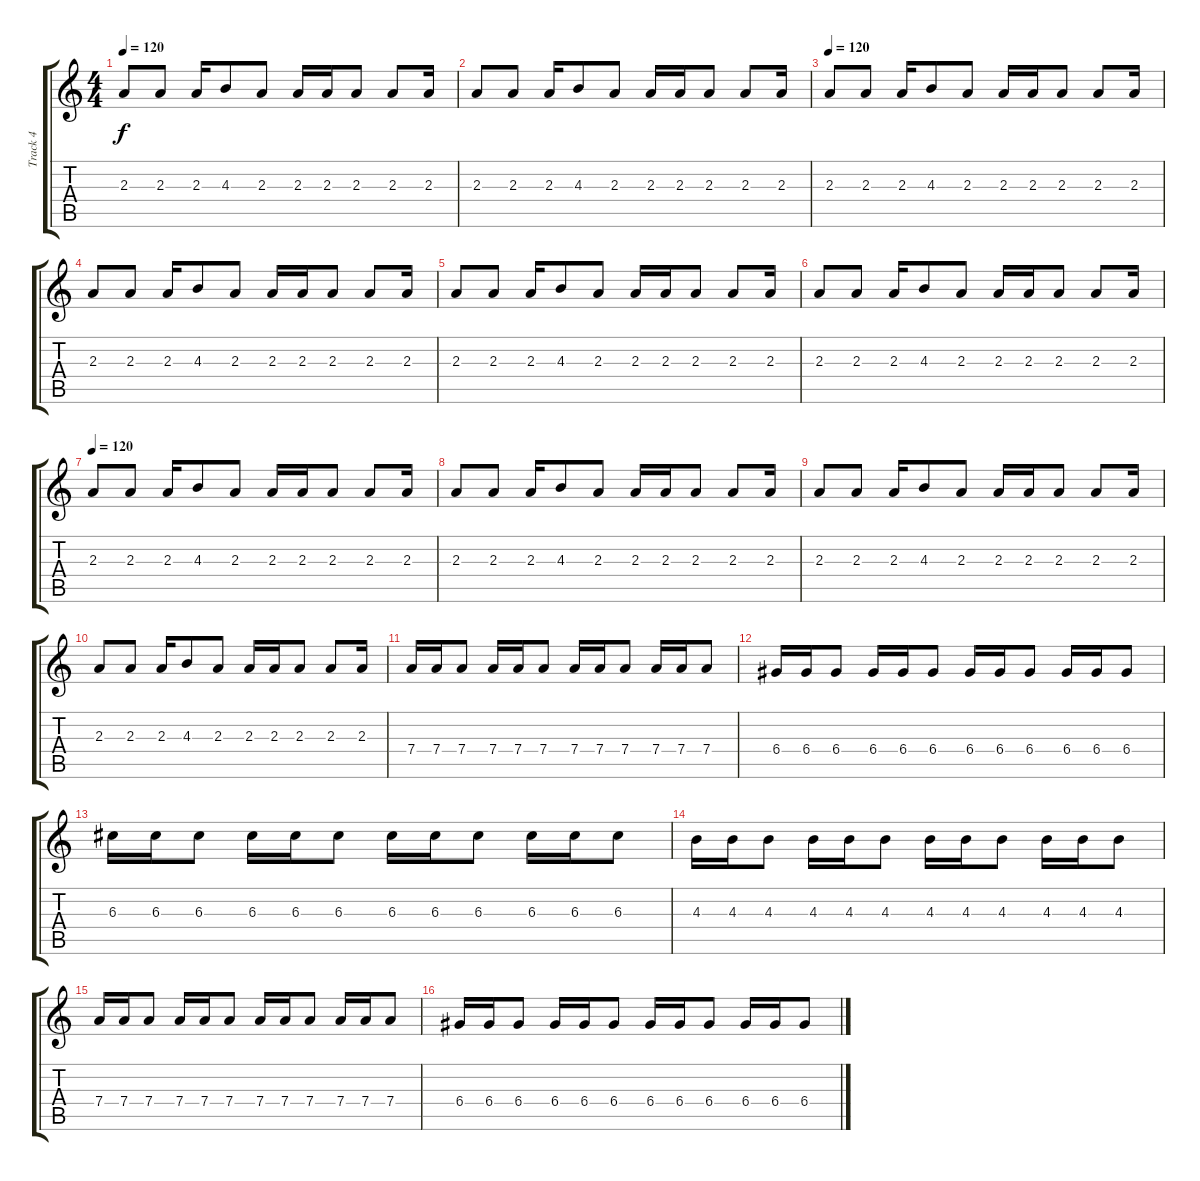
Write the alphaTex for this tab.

\track ("Track 4" "Track 4") {instrument overdrivenguitar}
\staff {score tabs}
\tuning (E4 B3 G3 D3 A2 E2) {hide}
\ts (4 4)
\tempo 120
\clef g2
\ks c
2.3.8{dy f} 2.3.8 2.3.16 4.3.8 2.3.8 2.3.16 2.3.16 2.3.8 2.3.8 2.3.16 |
2.3.8 2.3.8 2.3.16 4.3.8 2.3.8 2.3.16 2.3.16 2.3.8 2.3.8 2.3.16 |
\tempo 120
2.3.8 2.3.8 2.3.16 4.3.8 2.3.8 2.3.16 2.3.16 2.3.8 2.3.8 2.3.16 |
2.3.8 2.3.8 2.3.16 4.3.8 2.3.8 2.3.16 2.3.16 2.3.8 2.3.8 2.3.16 |
2.3.8 2.3.8 2.3.16 4.3.8 2.3.8 2.3.16 2.3.16 2.3.8 2.3.8 2.3.16 |
2.3.8 2.3.8 2.3.16 4.3.8 2.3.8 2.3.16 2.3.16 2.3.8 2.3.8 2.3.16 |
\tempo 120
2.3.8 2.3.8 2.3.16 4.3.8 2.3.8 2.3.16 2.3.16 2.3.8 2.3.8 2.3.16 |
2.3.8 2.3.8 2.3.16 4.3.8 2.3.8 2.3.16 2.3.16 2.3.8 2.3.8 2.3.16 |
2.3.8 2.3.8 2.3.16 4.3.8 2.3.8 2.3.16 2.3.16 2.3.8 2.3.8 2.3.16 |
2.3.8 2.3.8 2.3.16 4.3.8 2.3.8 2.3.16 2.3.16 2.3.8 2.3.8 2.3.16 |
7.4.16 7.4.16 7.4.8 7.4.16 7.4.16 7.4.8 7.4.16 7.4.16 7.4.8 7.4.16 7.4.16 7.4.8 |
6.4.16 6.4.16 6.4.8 6.4.16 6.4.16 6.4.8 6.4.16 6.4.16 6.4.8 6.4.16 6.4.16 6.4.8 |
6.3.16 6.3.16 6.3.8 6.3.16 6.3.16 6.3.8 6.3.16 6.3.16 6.3.8 6.3.16 6.3.16 6.3.8 |
4.3.16 4.3.16 4.3.8 4.3.16 4.3.16 4.3.8 4.3.16 4.3.16 4.3.8 4.3.16 4.3.16 4.3.8 |
7.4.16 7.4.16 7.4.8 7.4.16 7.4.16 7.4.8 7.4.16 7.4.16 7.4.8 7.4.16 7.4.16 7.4.8 |
6.4.16 6.4.16 6.4.8 6.4.16 6.4.16 6.4.8 6.4.16 6.4.16 6.4.8 6.4.16 6.4.16 6.4.8
